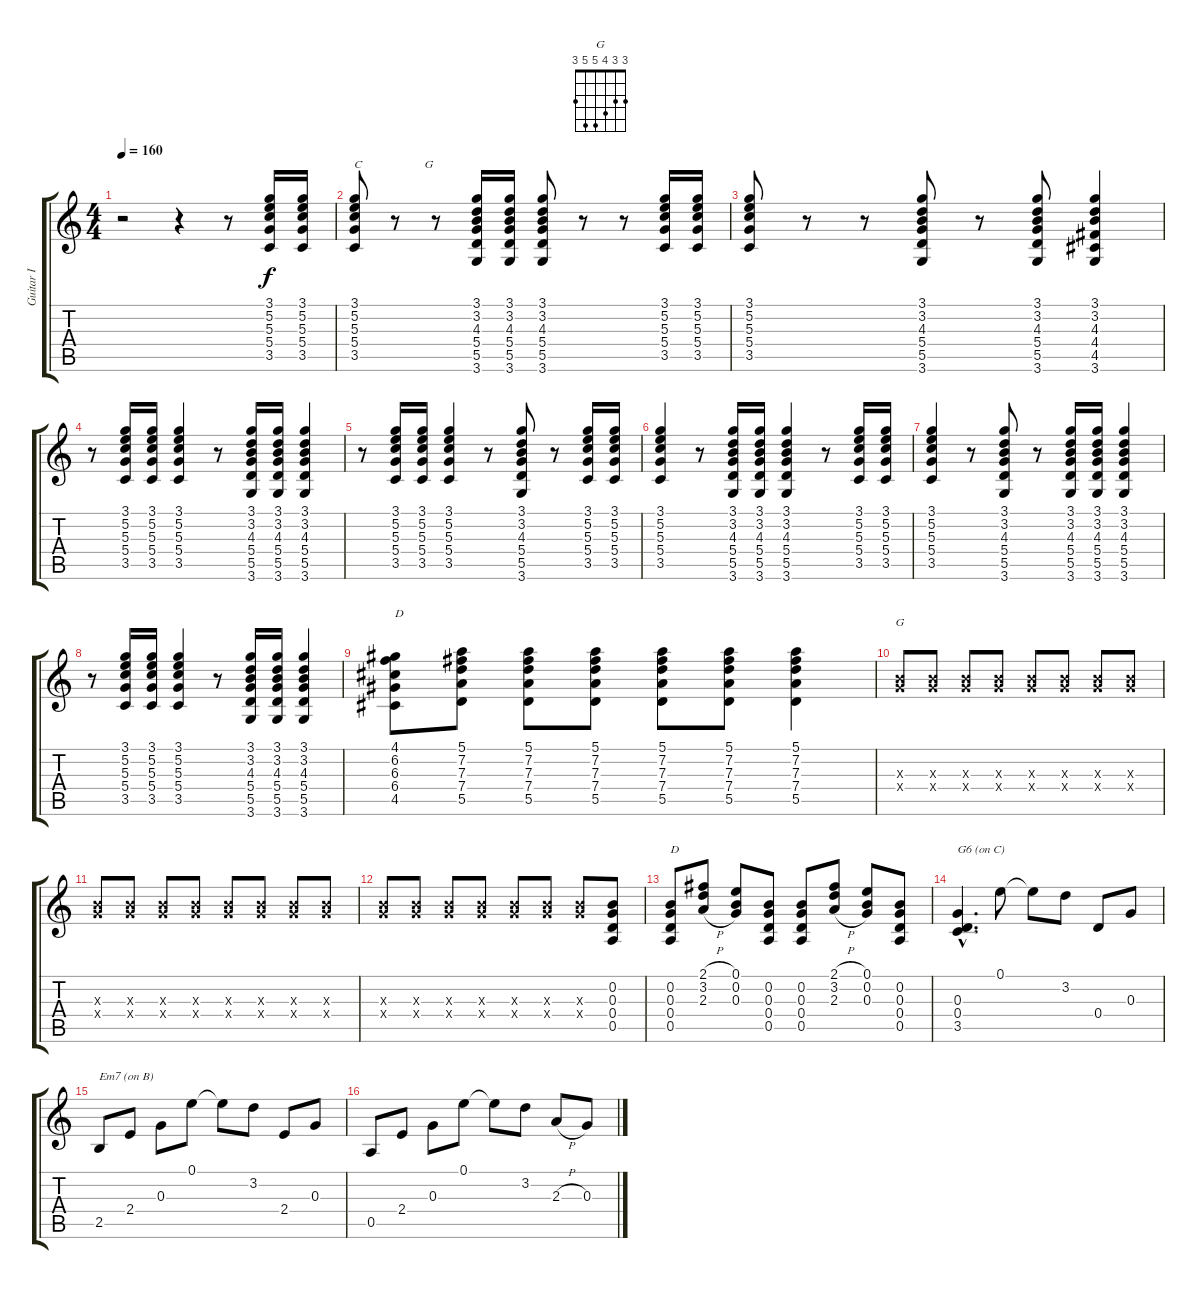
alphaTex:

\track ("Guitar I" "Guitar I") {instrument distortionguitar}
\staff {score tabs}
\tuning (E4 B3 G3 D3 A2 E2) {hide}
\chord ("G" 3 3 4 5 5 3)
\ts (4 4)
\tempo 160
\clef g2
\ks c
r.2{dy f instrument distortionguitar} r.4 r.8 (3.1 5.2 5.3 5.4 3.5).16 (3.1 5.2 5.3 5.4 3.5).16 |
(3.1 5.2 5.3 5.4 3.5).8{txt "C                     G"} r.8 r.8 (3.1 3.2 4.3 5.4 5.5 3.6).16 (3.1 3.2 4.3 5.4 5.5 3.6).16 (3.1 3.2 4.3 5.4 5.5 3.6).8 r.8 r.8 (3.1 5.2 5.3 5.4 3.5).16 (3.1 5.2 5.3 5.4 3.5).16 |
(3.1 5.2 5.3 5.4 3.5).8 r.8 r.8 (3.1 3.2 4.3 5.4 5.5 3.6).8 r.8 (3.1 3.2 4.3 5.4 5.5 3.6).8 (3.1 3.2 4.3 4.4 4.5 3.6).4 |
r.8 (3.1 5.2 5.3 5.4 3.5).16 (3.1 5.2 5.3 5.4 3.5).16 (3.1 5.2 5.3 5.4 3.5).4 r.8 (3.1 3.2 4.3 5.4 5.5 3.6).16 (3.1 3.2 4.3 5.4 5.5 3.6).16 (3.1 3.2 4.3 5.4 5.5 3.6).4 |
r.8 (3.1 5.2 5.3 5.4 3.5).16 (3.1 5.2 5.3 5.4 3.5).16 (3.1 5.2 5.3 5.4 3.5).4 r.8 (3.1 3.2 4.3 5.4 5.5 3.6).8 r.8 (3.1 5.2 5.3 5.4 3.5).16 (3.1 5.2 5.3 5.4 3.5).16 |
(3.1 5.2 5.3 5.4 3.5).4 r.8 (3.1 3.2 4.3 5.4 5.5 3.6).16 (3.1 3.2 4.3 5.4 5.5 3.6).16 (3.1 3.2 4.3 5.4 5.5 3.6).4 r.8 (3.1 5.2 5.3 5.4 3.5).16 (3.1 5.2 5.3 5.4 3.5).16 |
(3.1 5.2 5.3 5.4 3.5).4 r.8 (3.1 3.2 4.3 5.4 5.5 3.6).8 r.8 (3.1 3.2 4.3 5.4 5.5 3.6).16 (3.1 3.2 4.3 5.4 5.5 3.6).16 (3.1 3.2 4.3 5.4 5.5 3.6).4 |
r.8 (3.1 5.2 5.3 5.4 3.5).16 (3.1 5.2 5.3 5.4 3.5).16 (3.1 5.2 5.3 5.4 3.5).4 r.8 (3.1 3.2 4.3 5.4 5.5 3.6).16 (3.1 3.2 4.3 5.4 5.5 3.6).16 (3.1 3.2 4.3 5.4 5.5 3.6).4 |
(4.1 6.2 6.3 6.4 4.5).8{txt "D"} (5.1 7.2 7.3 7.4 5.5).8 (5.1 7.2 7.3 7.4 5.5).8 (5.1 7.2 7.3 7.4 5.5).8 (5.1 7.2 7.3 7.4 5.5).8 (5.1 7.2 7.3 7.4 5.5).8 (5.1 7.2 7.3 7.4 5.5).4 |
(4.3{x} 5.4{x}).8{ch "G"} (4.3{x} 5.4{x}).8 (4.3{x} 5.4{x}).8 (4.3{x} 5.4{x}).8 (4.3{x} 5.4{x}).8 (4.3{x} 5.4{x}).8 (4.3{x} 5.4{x}).8 (4.3{x} 5.4{x}).8 |
(4.3{x} 5.4{x}).8 (4.3{x} 5.4{x}).8 (4.3{x} 5.4{x}).8 (4.3{x} 5.4{x}).8 (4.3{x} 5.4{x}).8 (4.3{x} 5.4{x}).8 (4.3{x} 5.4{x}).8 (4.3{x} 5.4{x}).8 |
(4.3{x} 5.4{x}).8 (4.3{x} 5.4{x}).8 (4.3{x} 5.4{x}).8 (4.3{x} 5.4{x}).8 (4.3{x} 5.4{x}).8 (4.3{x} 5.4{x}).8 (4.3{x} 5.4{x}).8 (0.2 0.3 0.4 0.5).8 |
(0.2 0.3 0.4 0.5).8{txt "D"} (2.1{h} 3.2{h} 2.3{h}).8 (0.1 0.2 0.3).8 (0.2 0.3 0.4 0.5).8 (0.2 0.3 0.4 0.5).8 (2.1{h} 3.2{h} 2.3{h}).8 (0.1 0.2 0.3).8 (0.2 0.3 0.4 0.5).8 |
(0.3{hac} 0.4{hac} 3.5{hac}).4{d txt "G6 (on C)"} 0.1.8 0.1{t}.8 3.2.8 0.4.8 0.3.8 |
2.5.8{txt "Em7 (on B)"} 2.4.8 0.3.8 0.1.8 0.1{t}.8 3.2.8 2.4.8 0.3.8 |
0.5.8 2.4.8 0.3.8 0.1.8 0.1{t}.8 3.2.8 2.3{h}.8 0.3.8
